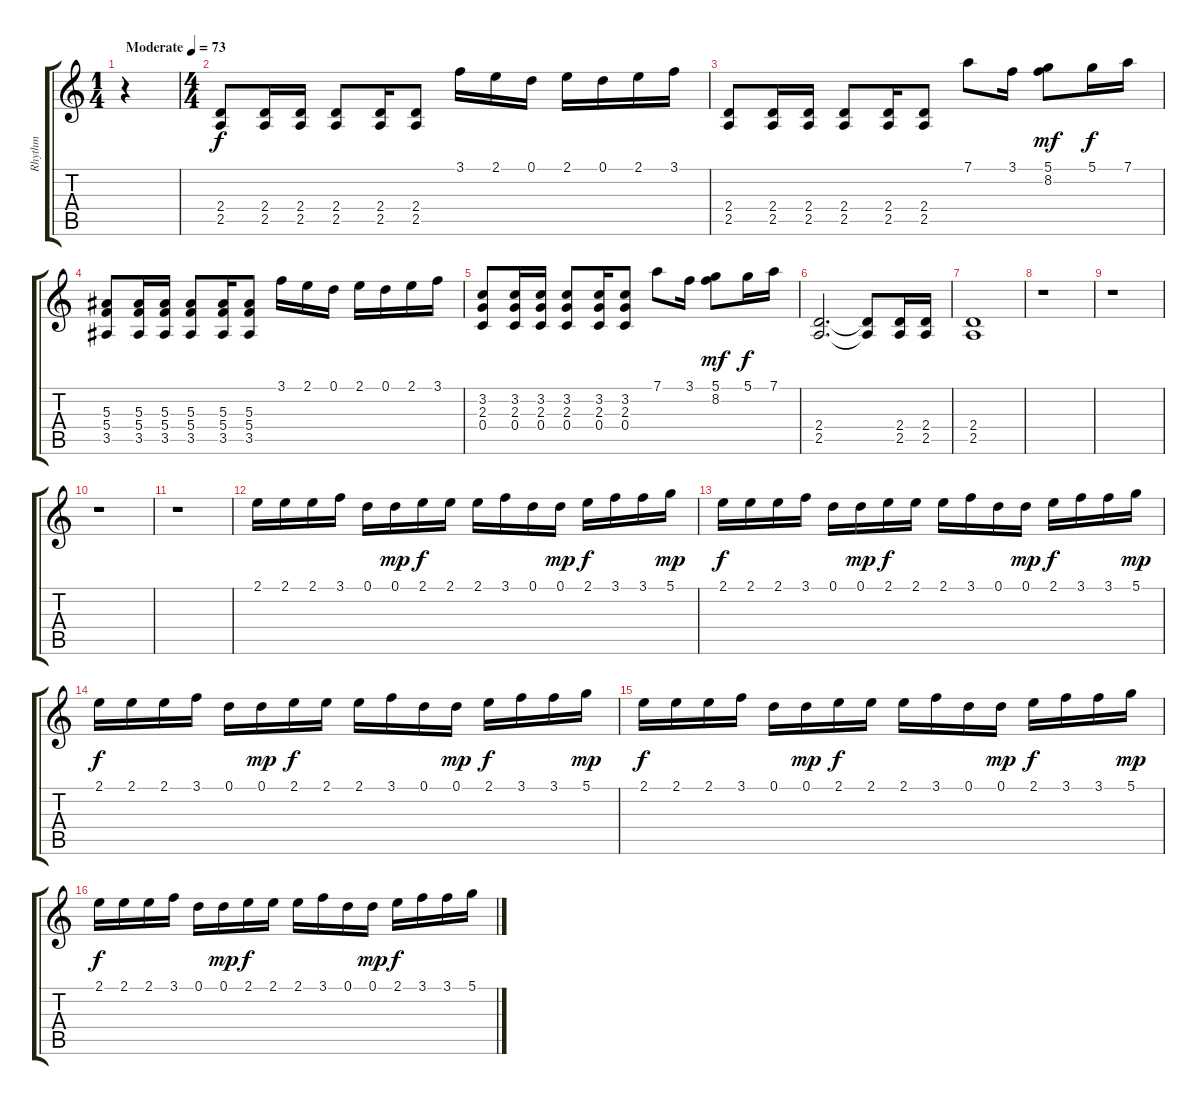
\track ("Rhythm" "Rhythm") {instrument distortionguitar}
\staff {score tabs}
\tuning (D4 A3 F3 C3 G2 C2) {hide}
\ts (1 4)
\tempo (73 "Moderate")
\clef g2
\ks c
r.4{dy f instrument distortionguitar} |
\ts (4 4)
(2.4 2.5).8 (2.4 2.5).16 (2.4 2.5).16 (2.4 2.5).8 (2.4 2.5).16 (2.4 2.5).8 3.1.16 2.1.16 0.1.16 2.1.16 0.1.16 2.1.16 3.1.16 |
(2.4 2.5).8 (2.4 2.5).16 (2.4 2.5).16 (2.4 2.5).8 (2.4 2.5).16 (2.4 2.5).8 7.1.8 3.1.16 (5.1 8.2).8{dy mf} 5.1.16{dy f} 7.1.16 |
(5.3 5.4 3.5).8 (5.3 5.4 3.5).16 (5.3 5.4 3.5).16 (5.3 5.4 3.5).8 (5.3 5.4 3.5).16 (5.3 5.4 3.5).8 3.1.16 2.1.16 0.1.16 2.1.16 0.1.16 2.1.16 3.1.16 |
(3.2 2.3 0.4).8 (3.2 2.3 0.4).16 (3.2 2.3 0.4).16 (3.2 2.3 0.4).8 (3.2 2.3 0.4).16 (3.2 2.3 0.4).8 7.1.8 3.1.16 (5.1 8.2).8{dy mf} 5.1.16{dy f} 7.1.16 |
(2.4 2.5).2{d} (2.4{t} 2.5{t}).8 (2.4 2.5).16 (2.4 2.5).16 |
(2.4 2.5).1 |
r.1 |
r.1 |
r.1 |
r.1 |
2.1.16 2.1.16 2.1.16 3.1.16 0.1.16 0.1.16{dy mp} 2.1.16{dy f} 2.1.16 2.1.16 3.1.16 0.1.16 0.1.16{dy mp} 2.1.16{dy f} 3.1.16 3.1.16 5.1.16{dy mp} |
2.1.16{dy f} 2.1.16 2.1.16 3.1.16 0.1.16 0.1.16{dy mp} 2.1.16{dy f} 2.1.16 2.1.16 3.1.16 0.1.16 0.1.16{dy mp} 2.1.16{dy f} 3.1.16 3.1.16 5.1.16{dy mp} |
2.1.16{dy f} 2.1.16 2.1.16 3.1.16 0.1.16 0.1.16{dy mp} 2.1.16{dy f} 2.1.16 2.1.16 3.1.16 0.1.16 0.1.16{dy mp} 2.1.16{dy f} 3.1.16 3.1.16 5.1.16{dy mp} |
2.1.16{dy f} 2.1.16 2.1.16 3.1.16 0.1.16 0.1.16{dy mp} 2.1.16{dy f} 2.1.16 2.1.16 3.1.16 0.1.16 0.1.16{dy mp} 2.1.16{dy f} 3.1.16 3.1.16 5.1.16{dy mp} |
2.1.16{dy f} 2.1.16 2.1.16 3.1.16 0.1.16 0.1.16{dy mp} 2.1.16{dy f} 2.1.16 2.1.16 3.1.16 0.1.16 0.1.16{dy mp} 2.1.16{dy f} 3.1.16 3.1.16 5.1.16
